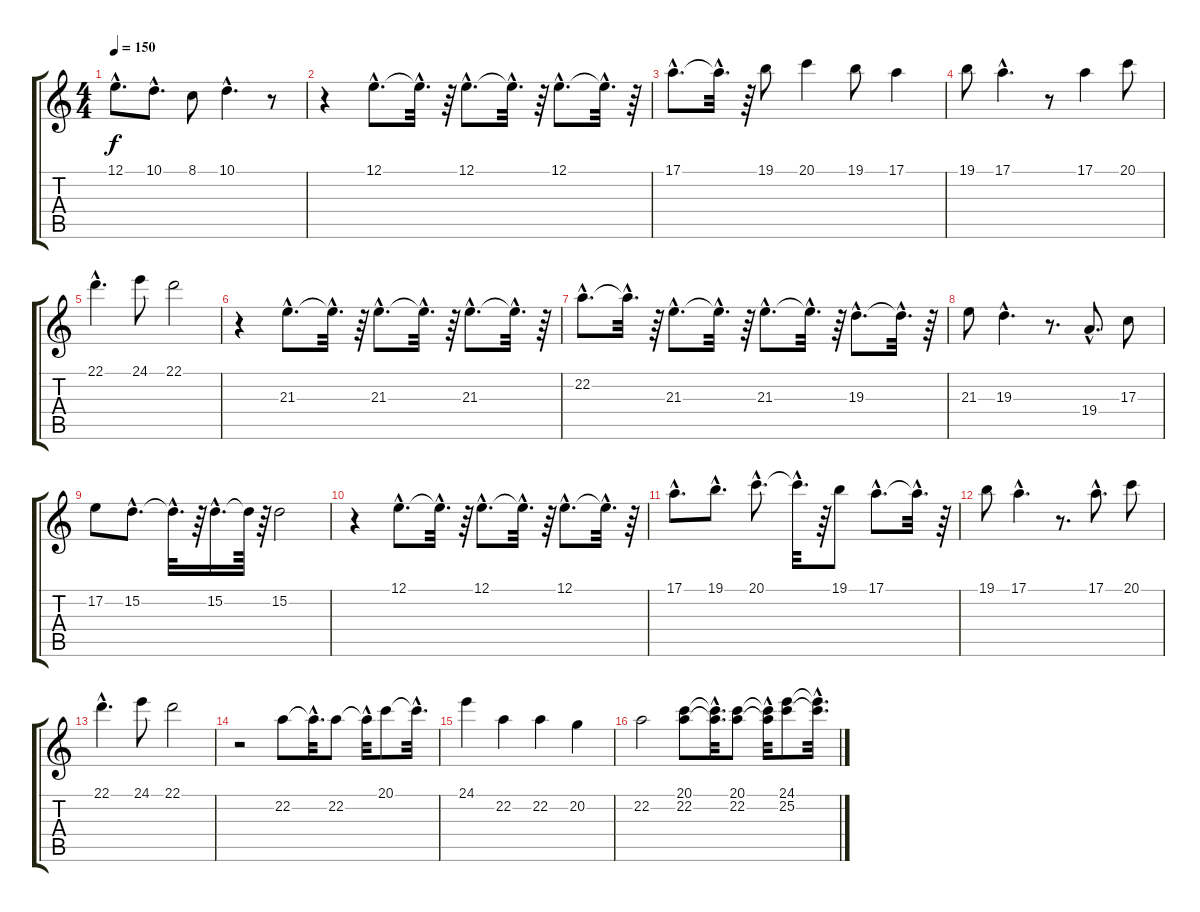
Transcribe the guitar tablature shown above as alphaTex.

\track "" {instrument stringensemble1}
\staff {score tabs}
\tuning (E4 B3 G3 D3 A2 E2) {hide}
\ts (4 4)
\tempo 150
\clef g2
\ks c
12.1{hac}.8{d dy f} 10.1{hac}.8{d} 8.1.8 10.1{hac}.4{d} r.8 |
r.4 12.1{hac}.8{d} 12.1{hac t}.32{d} r.64 12.1{hac}.8{d} 12.1{hac t}.32{d} r.64 12.1{hac}.8{d} 12.1{hac t}.32{d} r.64 |
17.1{hac}.8{d} 17.1{hac t}.32{d} r.64 19.1.8 20.1.4 19.1.8 17.1.4 |
19.1.8 17.1{hac}.4{d} r.8 17.1.4 20.1.8 |
22.1{hac}.4{d} 24.1.8 22.1.2 |
r.4 21.3{hac}.8{d} 21.3{hac t}.32{d} r.64 21.3{hac}.8{d} 21.3{hac t}.32{d} r.64 21.3{hac}.8{d} 21.3{hac t}.32{d} r.64 |
22.2{hac}.8{d} 22.2{hac t}.32{d} r.64 21.3{hac}.8{d} 21.3{hac t}.32{d} r.64 21.3{hac}.8{d} 21.3{hac t}.32{d} r.64 19.3{hac}.8{d} 19.3{hac t}.32{d} r.64 |
21.3.8 19.3{hac}.4{d} r.8{d} 19.4{hac}.8{d} 17.3.8 |
17.2.8 15.2{hac}.8{d} 15.2{hac t}.32{d} r.64 15.2{hac}.16{d} 15.2{t}.64 r.64 15.2.2 |
r.4 12.1{hac}.8{d} 12.1{hac t}.32{d} r.64 12.1{hac}.8{d} 12.1{hac t}.32{d} r.64 12.1{hac}.8{d} 12.1{hac t}.32{d} r.64 |
17.1{hac}.8{d} 19.1{hac}.8{d} 20.1{hac}.8{d} 20.1{hac t}.32{d} r.64 19.1.8 17.1{hac}.8{d} 17.1{hac t}.32{d} r.64 |
19.1.8 17.1{hac}.4{d} r.8{d} 17.1{hac}.8{d} 20.1.8 |
22.1{hac}.4{d} 24.1.8 22.1.2 |
r.2 22.2.8 22.2{hac t}.32{d} 22.2.8 22.2{hac t}.32 20.1.8 20.1{hac t}.32{d} |
24.1.4 22.2.4 22.2.4 20.2.4 |
22.2.2 (20.1 22.2).8 (20.1{hac t} 22.2{hac t}).32{d} (20.1 22.2).8 (20.1{hac t} 22.2{hac t}).32 (24.1 25.2).8 (24.1{hac t} 25.2{hac t}).32{d}
